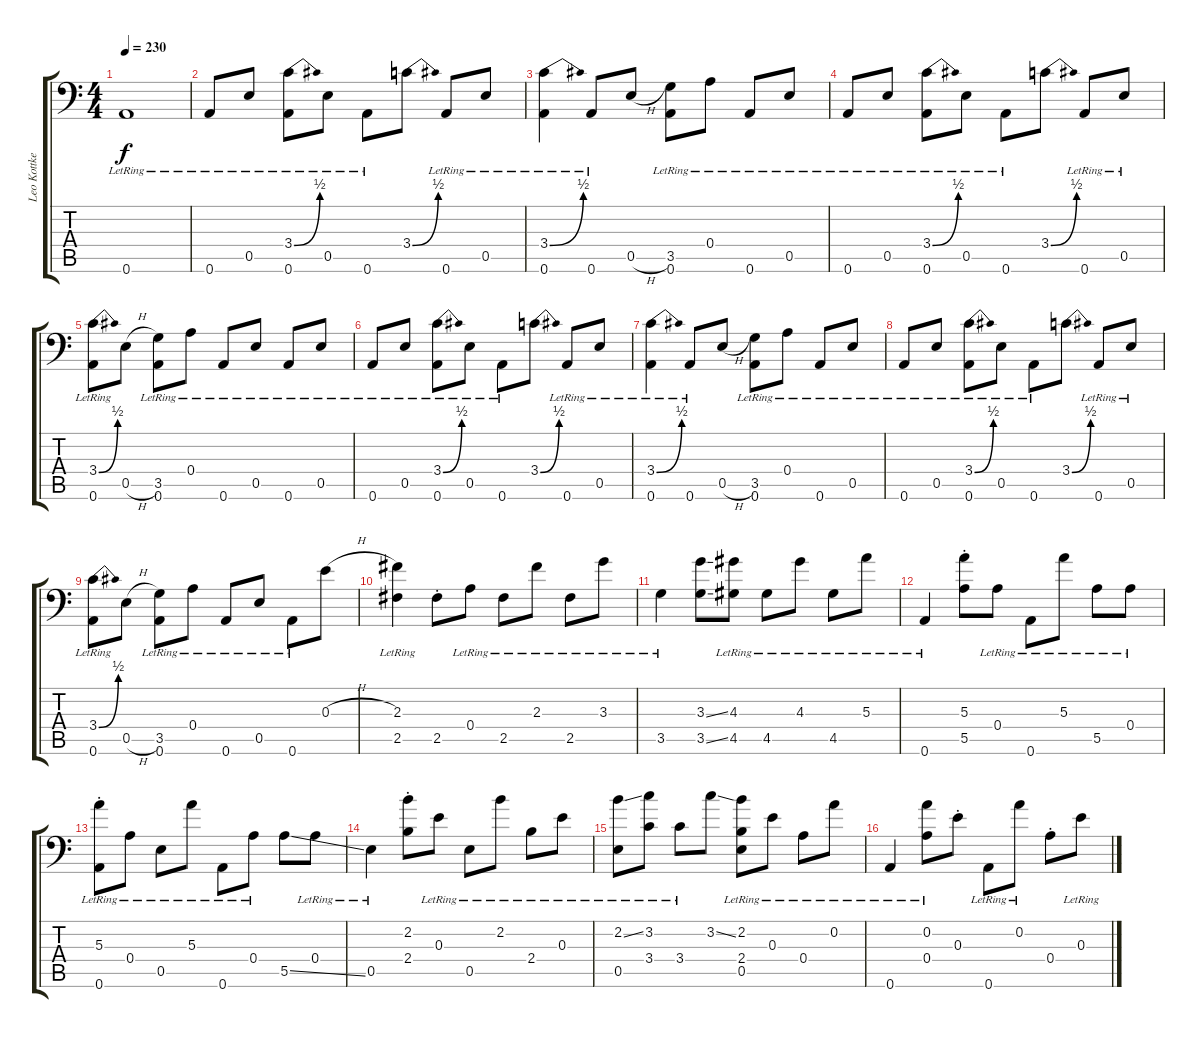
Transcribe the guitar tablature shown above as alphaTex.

\track ("Leo Kottke" "Leo Kottke") {instrument acousticguitarsteel}
\staff {score tabs}
\tuning (Db4 A3 E3 A2 E2 A1) {hide}
\ts (4 4)
\tempo 230
\clef f4
\ks c
0.6{lr}.1{dy f instrument acousticguitarsteel} |
0.6{lr}.8 0.5{lr}.8 (3.4{be (bend 0 0 60 2)} 0.6{lr}).8 0.5{lr}.8 0.6{lr}.8 3.4{be (bend 0 0 60 2)}.8 0.6{lr}.8 0.5{lr}.8 |
(3.4{be (bend 0 0 60 2)} 0.6{lr}).4 0.6{lr}.8 0.5{h}.8 (3.5{lr} 0.6{lr}).8 0.4{lr}.8 0.6{lr}.8 0.5{lr}.8 |
0.6{lr}.8 0.5{lr}.8 (3.4{be (bend 0 0 60 2)} 0.6{lr}).8 0.5{lr}.8 0.6{lr}.8 3.4{be (bend 0 0 60 2)}.8 0.6{lr}.8 0.5{lr}.8 |
(3.4{be (bend 0 0 60 2)} 0.6{lr}).8 0.5{h}.8 (3.5{lr} 0.6{lr}).8 0.4{lr}.8 0.6{lr}.8 0.5{lr}.8 0.6{lr}.8 0.5{lr}.8 |
0.6{lr}.8 0.5{lr}.8 (3.4{be (bend 0 0 60 2)} 0.6{lr}).8 0.5{lr}.8 0.6{lr}.8 3.4{be (bend 0 0 60 2)}.8 0.6{lr}.8 0.5{lr}.8 |
(3.4{be (bend 0 0 60 2)} 0.6{lr}).4 0.6{lr}.8 0.5{h}.8 (3.5{lr} 0.6{lr}).8 0.4{lr}.8 0.6{lr}.8 0.5{lr}.8 |
0.6{lr}.8 0.5{lr}.8 (3.4{be (bend 0 0 60 2)} 0.6{lr}).8 0.5{lr}.8 0.6{lr}.8 3.4{be (bend 0 0 60 2)}.8 0.6{lr}.8 0.5{lr}.8 |
(3.4{be (bend 0 0 60 2)} 0.6{lr}).8 0.5{h}.8 (3.5{lr} 0.6{lr}).8 0.4{lr}.8 0.6{lr}.8 0.5{lr}.8 0.6{lr}.8 0.3{h}.8 |
(2.3{lr} 2.5{lr}).4 2.5{st}.8 0.4{lr}.8 2.5{lr}.8 2.3{lr}.8 2.5{lr}.8 3.3{lr}.8 |
3.5{lr}.4 (3.3{ss} 3.5{ss}).8 (4.3{lr} 4.5{lr}).8 4.5{lr}.8 4.3{lr}.8 4.5{lr}.8 5.3{lr}.8 |
0.6{lr}.4 (5.3{st} 5.5{st}).8 0.4{lr}.8 0.6{lr}.8 5.3{lr}.8 5.5{lr}.8 0.4{lr}.8 |
(5.3{st} 0.6{lr}).8 0.4{lr}.8 0.5{lr}.8 5.3{lr}.8 0.6{lr}.8 0.4{lr}.8 5.5{ss}.8 0.4{lr}.8 |
0.5{lr}.4 (2.2{st} 2.4{st}).8 0.3{lr}.8 0.5{lr}.8 2.2{lr}.8 2.4{lr}.8 0.3{lr}.8 |
(2.2{ss} 0.5{lr}).8 (3.2{lr} 3.4{lr}).8 3.4{lr}.8 3.2{ss}.8 (2.2{lr} 2.4{lr} 0.5{lr}).8 0.3{lr}.8 0.4{lr}.8 0.2{lr}.8 |
0.6{lr}.4 (0.2{lr} 0.4{lr}).8 0.3{st}.8 0.6{lr}.8 0.2{lr}.8 0.4{st}.8 0.3{lr}.8
